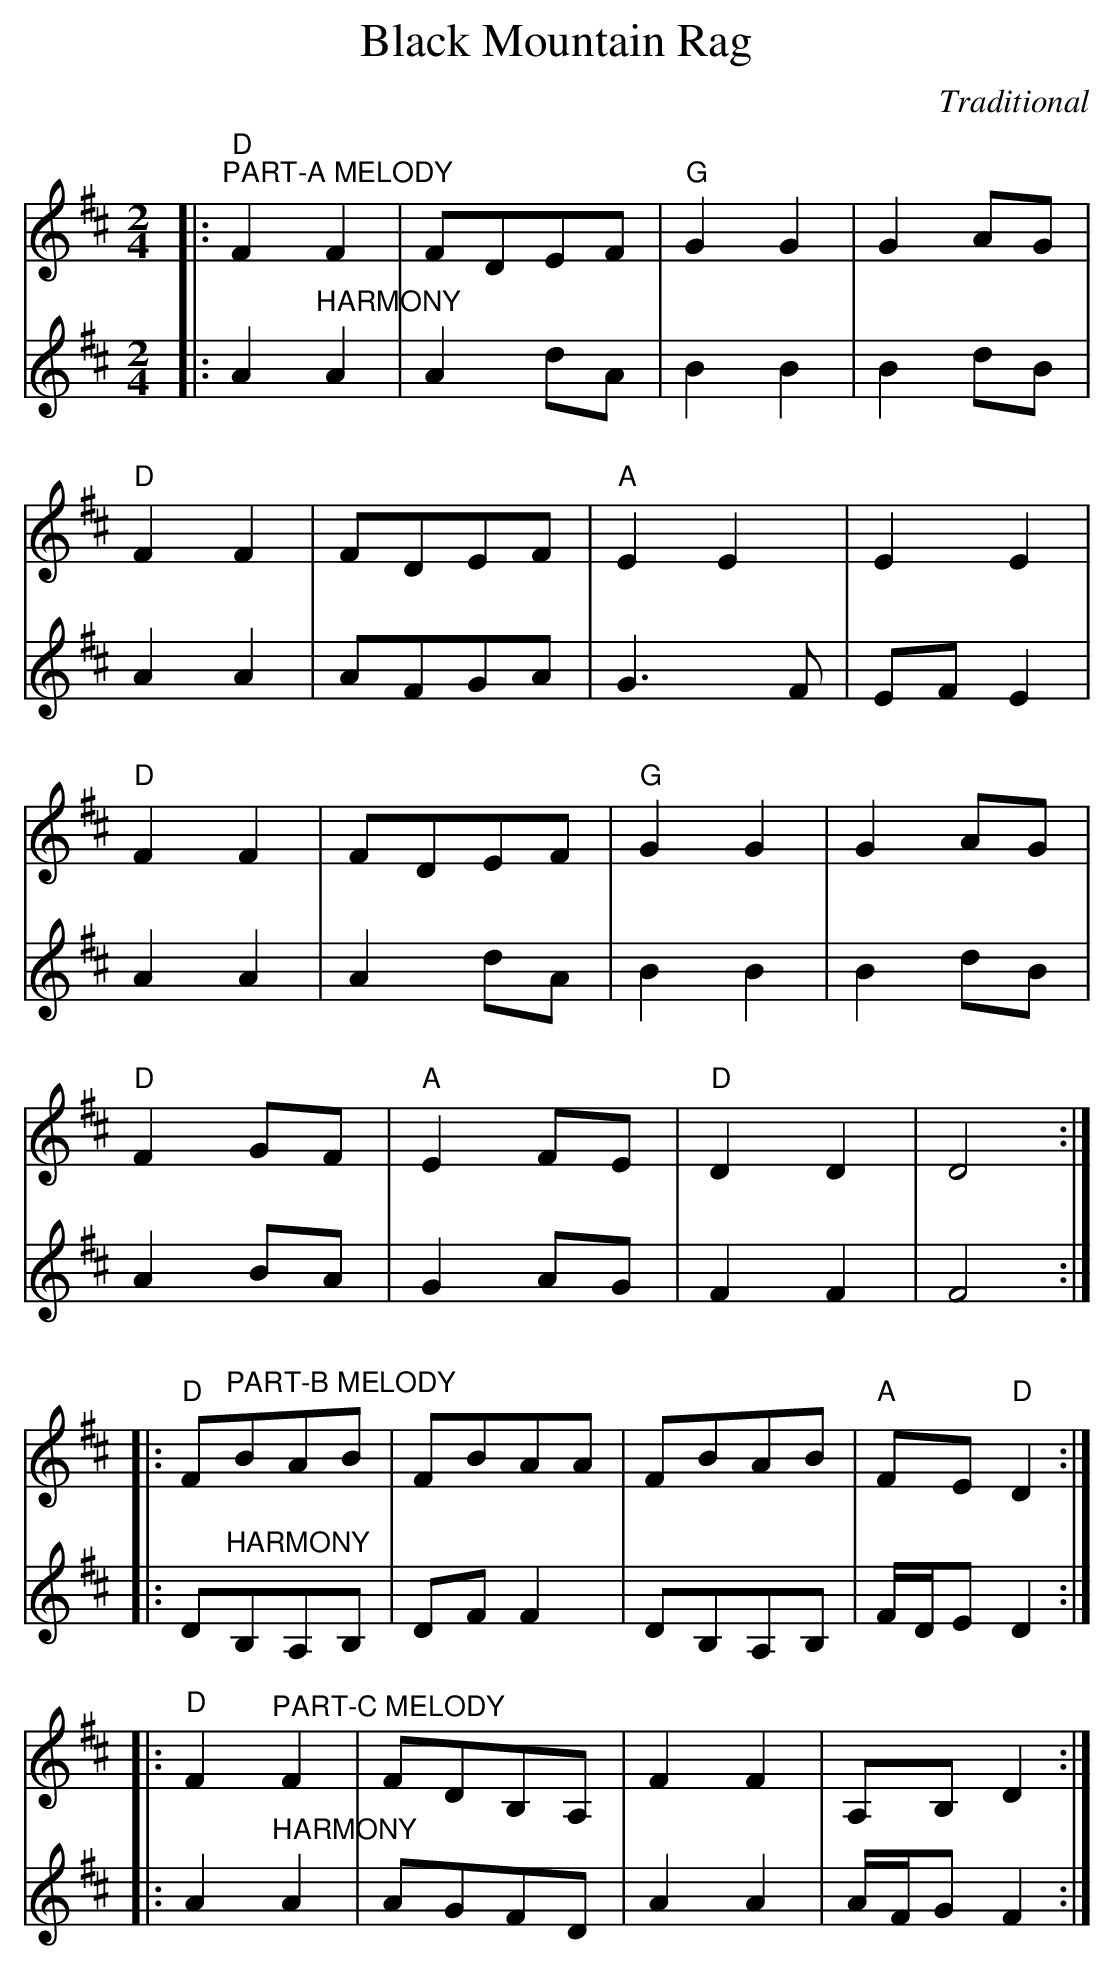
X:1
T:Black Mountain Rag
C:Traditional
M:2/4
L:1/8
K:D
V:1 clef=treble
|:"D""^PART-A MELODY"F2 F2|FDEF|"G"G2 G2|G2 AG|"D"F2 F2|FDEF|"A"E2 E2|E2 E2
|"D"F2 F2|FDEF|"G"G2 G2|G2 AG|"D"F2 GF|"A"E2 FE|"D"D2 D2|D4:|
V:2 clef=treble
|:A2 "^HARMONY"A2|A2 dA|B2 B2|B2 dB|A2 A2|AFGA|G3 F|EF E2
|A2 A2|A2 dA|B2 B2|B2 dB|A2 BA|G2 AG|F2 F2|F4:|
V:1
|:"D"F"^PART-B MELODY"BAB|FBAA|FBAB|"A"FE "D"D2:|
V:2
|:D"^HARMONY"B,A,B,|DF F2|DB,A,B,|F/2D/2E D2:|
V:1
|:"D"F2 "^PART-C MELODY"F2|FDB,A,|F2 F2|A,B, D2:|
V:2
|:A2 "^HARMONY"A2|AGFD|A2 A2|A/2F/2G F2:|
